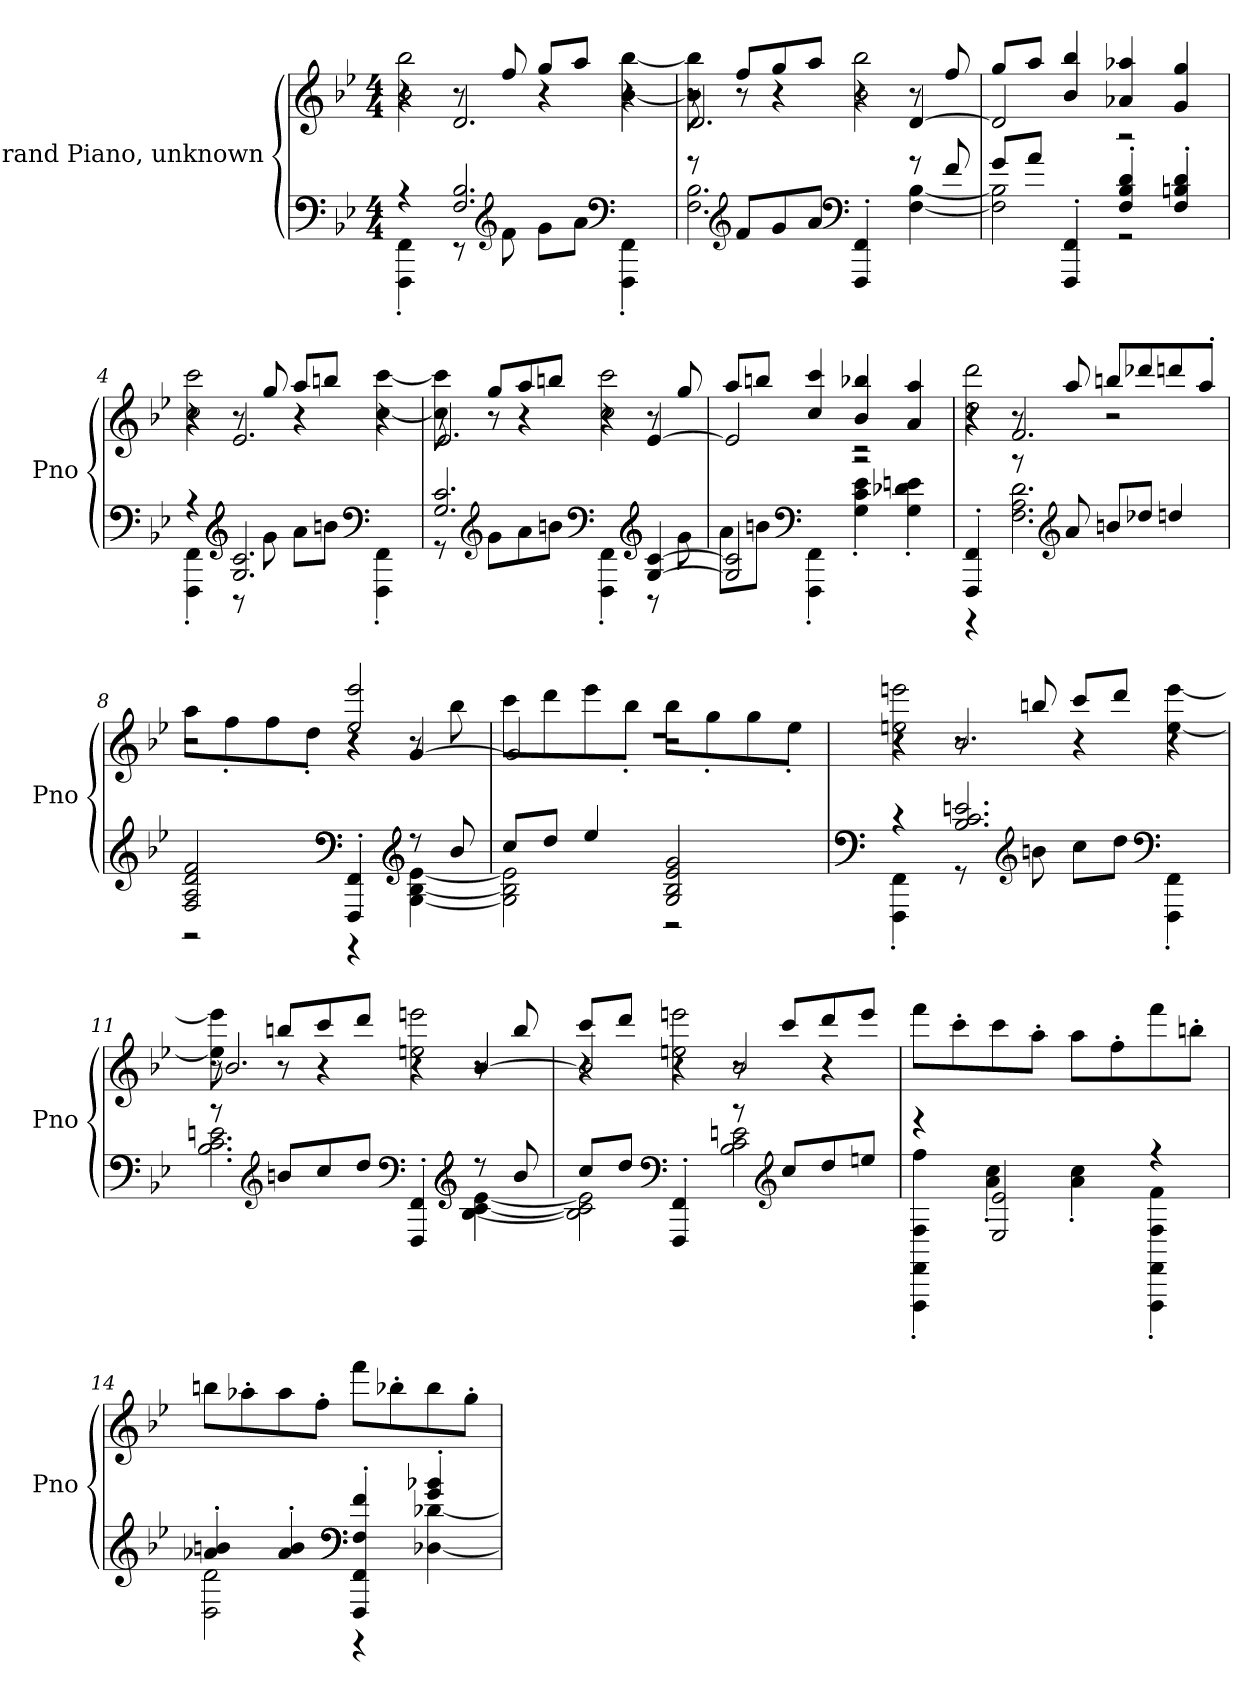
**kern	**kern
*part1	*part1
*staff2	*staff1
*I"Grand Piano, unknown	*
*I'Pno	*
*clefF4	*clefG2
*k[b-e-]	*k[b-e-]
*M4/4	*M4/4
*MM120	*MM120
=1	=1
*^	*^
*	*	*	*^
4r	4FFF\' 4FF\'	4r	2b-\ 2bb-\	4r
2.F/ 2.B-/	8r	8r	.	2.d/
*clefG2	*	*	*	*
.	8f\	8ff/	.	.
.	8g\L	8gg/L	4r	.
.	8a\J	8aa/J	.	.
*clefF4	*	*	*	*
.	4FFF\' 4FF\'	4r	[4b-\ [4bb-\	.
=2	=2	=2	=2	=2
8r	2.F\ 2.B-\	8r	8b-\] 8bb-\]	2.d/
*clefG2	*	*	*	*
8f/L	.	8ff/L	8r	.
8g/	.	8gg/	4r	.
8a/J	.	8aa/J	.	.
*clefF4	*	*	*	*
4FFF/' 4FF/'	.	4r	2b-\ 2bb-\	.
8r	[4F\ [4B-\	8r	.	[4d/
8f/	.	8ff/	.	.
*	*	*	*v	*v
=3	=3	=3	=3
8g/L	2F\] 2B-\]	8gg/L	2d/]
8a/J	.	8aa/J	.
4FFF/' 4FF/'	.	4b-/ 4bb-/	.
4F/' 4B-/' 4d/'	2r	4a-X/ 4aa-X/	2r
4F/' 4Bn/' 4d/'	.	4g/ 4gg/	.
=4	=4	=4	=4
*	*	*	*^
4r	4FFF\' 4FF\'	4r	2cc\ 2ccc\	4r
*clefG2	*	*	*	*
2.G/ 2.c/	8r	8r	.	2.e-/
.	8g\	8gg/	.	.
.	8a\L	8aa/L	4r	.
.	8bn\J	8bbn/J	.	.
*clefF4	*	*	*	*
.	4FFF\' 4FF\'	4r	[4cc\ [4ccc\	.
!!LO:LB:g=z	!!	!!
=5	=5	=5	=5	=5
2.G/ 2.c/	8r	8r	8cc\] 8ccc\]	2.e-/
*clefG2	*	*	*	*
.	8g\L	8gg/L	8r	.
.	8a\	8aa/	4r	.
.	8bn\J	8bbn/J	.	.
*clefF4	*	*	*	*
.	4FFF\' 4FF\'	4r	2cc\ 2ccc\	.
*clefG2	*	*	*	*
[4G/ [4c/	8r	8r	.	[4e-/
.	8g\	8gg/	.	.
*	*	*	*v	*v
=6	=6	=6	=6
2G/] 2c/]	8a\L	8aa/L	2e-/]
.	8bn\J	8bbn/J	.
*clefF4	*	*	*
.	4FFF\' 4FF\'	4cc/ 4ccc/	.
2r	4G\' 4c\' 4e-\'	4b-/ 4bb-X/	2r
.	4G\' 4d-X\' 4en\'	4a/ 4aa/	.
=7	=7	=7	=7
*	*	*	*^
4FFF/' 4FF/'	4r	4r	2dd\ 2ddd\	4r
8r	2.F\ 2.A\ 2.d\	8r	.	2.f/
*clefG2	*	*	*	*
8a/	.	8aa/	.	.
8bn/L	.	8bbn/L	2r	.
8dd-X/J	.	8ddd-X/	.	.
4ddn/	.	8dddn/	.	.
.	.	8aa'/J	.	.
!!LO:LB:g=z	!!	!!
=8	=8	=8	=8	=8
2F/ 2A/ 2d/ 2f/	2r	2r	8aa\L	2r
.	.	.	8ff'\	.
.	.	.	8ff\	.
.	.	.	8dd'\J	.
*clefF4	*	*	*	*
4FFF/' 4FF/'	4r	2ee-/ 2eee-/	4r	4r
*clefG2	*	*	*	*
8r	[4G\ [4B-\ [4e-\	.	8r	[4g/
8b-/	.	.	8bb-\	.
=9	=9	=9	=9	=9
8cc/L	2G\] 2B-\] 2e-\]	1r	8ccc\L	2g/]
8dd/J	.	.	8ddd\	.
4ee-/	.	.	8eee-\	.
.	.	.	8bb-'\J	.
2G/ 2B-/ 2e-/ 2g/	2r	.	8bb-\L	2r
.	.	.	8gg'\	.
.	.	.	8gg\	.
.	.	.	8ee-'\J	.
=10	=10	=10	=10	=10
*clefF4	*	*	*	*
4r	4FFF\' 4FF\'	4r	2een\ 2eeen\	4r
2.B-/ 2.c/ 2.en/	8r	8r	.	2.b-/
*clefG2	*	*	*	*
.	8bn\	8bbn/	.	.
.	8cc\L	8ccc/L	4r	.
.	8dd\J	8ddd/J	.	.
*clefF4	*	*	*	*
.	4FFF\' 4FF\'	4r	[4ee\ [4eee\	.
!!LO:LB:g=z	!!	!!
=11	=11	=11	=11	=11
8r	2.B-\ 2.c\ 2.en\	8r	8ee\] 8eee\]	2.b-/
*clefG2	*	*	*	*
8bn/L	.	8bbn/L	8r	.
8cc/	.	8ccc/	4r	.
8dd/J	.	8ddd/J	.	.
*clefF4	*	*	*	*
4FFF/' 4FF/'	.	4r	2een\ 2eeen\	.
*clefG2	*	*	*	*
8r	[4B-\ [4c\ [4e\	8r	.	[4b-/
8b/	.	8bb/	.	.
=12	=12	=12	=12	=12
8cc/L	2B-\] 2c\] 2e\]	8ccc/L	4r	2b-/]
8dd/J	.	8ddd/J	.	.
*clefF4	*	*	*	*
4FFF/' 4FF/'	.	4r	2een\ 2eeen\	.
8r	2B-\ 2c\ 2en\	8r	.	2b-/
*clefG2	*	*	*	*
8cc/L	.	8ccc/L	.	.
8dd/	.	8ddd/	4r	.
8een/J	.	8eee/J	.	.
*	*	*v	*v	*v
=13	=13	=13
4r	4FFF\' 4FF\' 4F\' 4ff\'	8fff\L
.	.	8ccc'\
2E-/ 2e-/	4a\' 4cc\'	8ccc\
.	.	8aa'\J
.	4a\' 4cc\'	8aa\L
.	.	8ff'\
4r	4FFF\' 4FF\' 4F\' 4f\'	8fff\
.	.	8bbn'\J
!!LO:LB:g=z
=14	=14	=14
4a-X/' 4bn/'	2D\ 2d\	8bbn\L
.	.	8aa-X'\
4a-/' 4b/'	.	8aa-\
.	.	8ff'\J
*clefF4	*	*
4FFF/' 4FF/' 4F/' 4f/'	4r	8fff\L
.	.	8bb-X'\
4g/' 4b-X/'	[4D-X\ [4d-X\	8bb-\
.	.	8gg'\J
*v	*v	*
=	=
*-	*-
